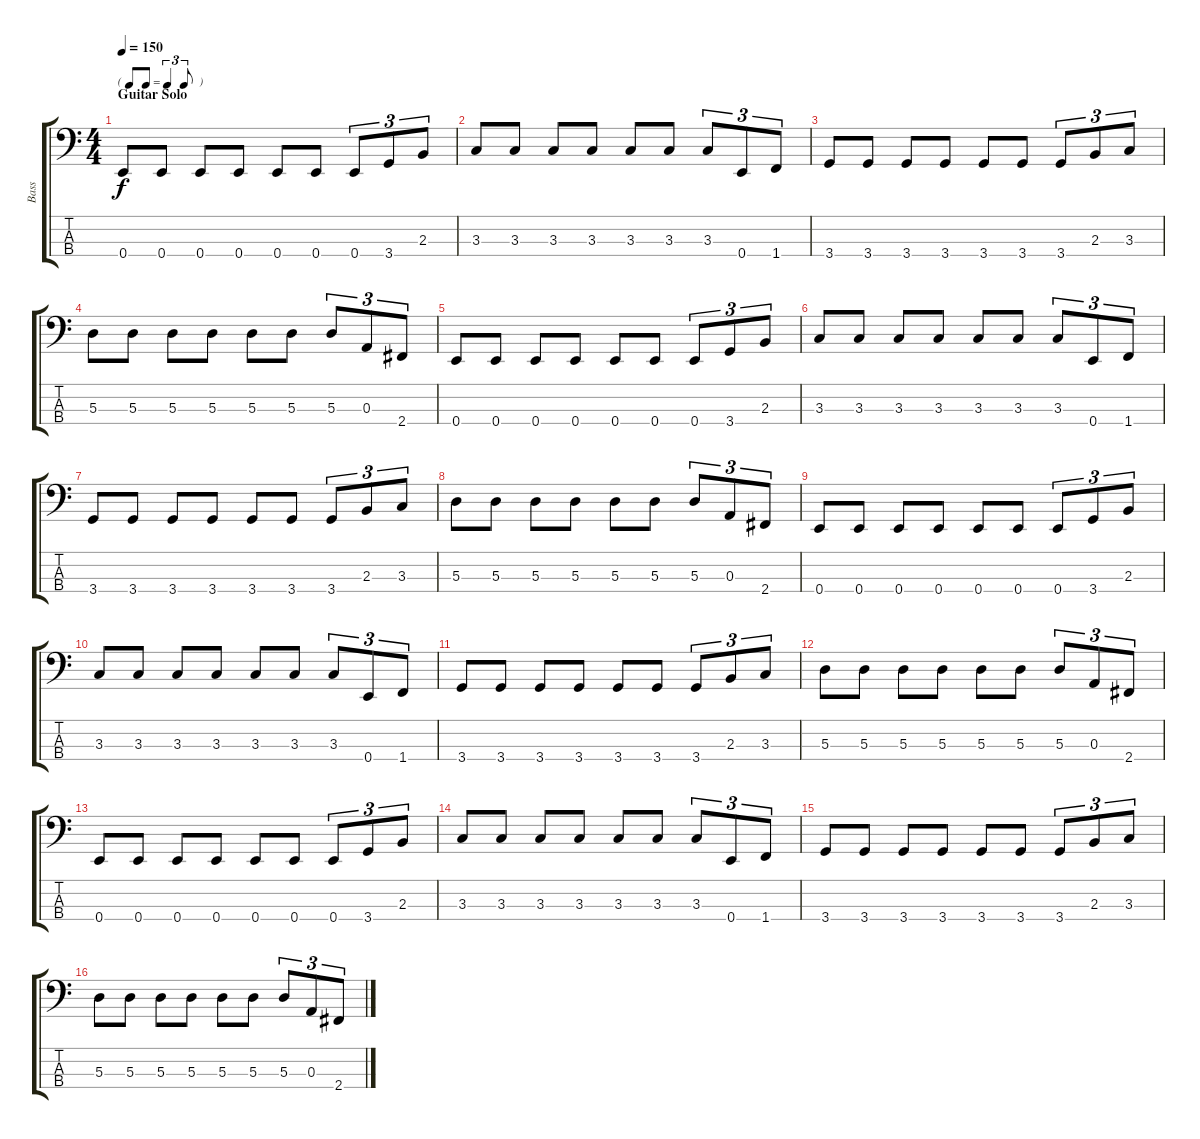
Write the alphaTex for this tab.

\track ("Bass" "Bass") {instrument electricbasspick}
\staff {score tabs}
\tuning (G2 D2 A1 E1) {hide}
\ts (4 4)
\tf triplet8th
\section ("" "Guitar Solo")
\tempo 150
\clef f4
\ks c
0.4.8{dy f} 0.4.8 0.4.8 0.4.8 0.4.8 0.4.8 0.4.8{tu (3 2)} 3.4.8{tu (3 2)} 2.3.8{tu (3 2)} |
3.3.8 3.3.8 3.3.8 3.3.8 3.3.8 3.3.8 3.3.8{tu (3 2)} 0.4.8{tu (3 2)} 1.4.8{tu (3 2)} |
3.4.8 3.4.8 3.4.8 3.4.8 3.4.8 3.4.8 3.4.8{tu (3 2)} 2.3.8{tu (3 2)} 3.3.8{tu (3 2)} |
5.3.8 5.3.8 5.3.8 5.3.8 5.3.8 5.3.8 5.3.8{tu (3 2)} 0.3.8{tu (3 2)} 2.4.8{tu (3 2)} |
0.4.8 0.4.8 0.4.8 0.4.8 0.4.8 0.4.8 0.4.8{tu (3 2)} 3.4.8{tu (3 2)} 2.3.8{tu (3 2)} |
3.3.8 3.3.8 3.3.8 3.3.8 3.3.8 3.3.8 3.3.8{tu (3 2)} 0.4.8{tu (3 2)} 1.4.8{tu (3 2)} |
3.4.8 3.4.8 3.4.8 3.4.8 3.4.8 3.4.8 3.4.8{tu (3 2)} 2.3.8{tu (3 2)} 3.3.8{tu (3 2)} |
5.3.8 5.3.8 5.3.8 5.3.8 5.3.8 5.3.8 5.3.8{tu (3 2)} 0.3.8{tu (3 2)} 2.4.8{tu (3 2)} |
0.4.8 0.4.8 0.4.8 0.4.8 0.4.8 0.4.8 0.4.8{tu (3 2)} 3.4.8{tu (3 2)} 2.3.8{tu (3 2)} |
3.3.8 3.3.8 3.3.8 3.3.8 3.3.8 3.3.8 3.3.8{tu (3 2)} 0.4.8{tu (3 2)} 1.4.8{tu (3 2)} |
3.4.8 3.4.8 3.4.8 3.4.8 3.4.8 3.4.8 3.4.8{tu (3 2)} 2.3.8{tu (3 2)} 3.3.8{tu (3 2)} |
5.3.8 5.3.8 5.3.8 5.3.8 5.3.8 5.3.8 5.3.8{tu (3 2)} 0.3.8{tu (3 2)} 2.4.8{tu (3 2)} |
0.4.8 0.4.8 0.4.8 0.4.8 0.4.8 0.4.8 0.4.8{tu (3 2)} 3.4.8{tu (3 2)} 2.3.8{tu (3 2)} |
3.3.8 3.3.8 3.3.8 3.3.8 3.3.8 3.3.8 3.3.8{tu (3 2)} 0.4.8{tu (3 2)} 1.4.8{tu (3 2)} |
3.4.8 3.4.8 3.4.8 3.4.8 3.4.8 3.4.8 3.4.8{tu (3 2)} 2.3.8{tu (3 2)} 3.3.8{tu (3 2)} |
5.3.8 5.3.8 5.3.8 5.3.8 5.3.8 5.3.8 5.3.8{tu (3 2)} 0.3.8{tu (3 2)} 2.4.8{tu (3 2)}
